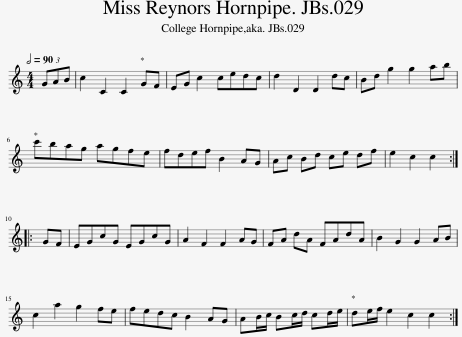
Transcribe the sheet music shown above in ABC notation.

X:1
L:1/8
Q:1/2=90
M:4/4
I:linebreak $
K:C
V:1 treble
V:1
 (3GAB | c2 C2 C2 GF | EG c2 cedc | d2 D2 D2 dc | Bd g2 g2 ab |$ %5
 c'bag agfe | fdef B2 AG | Ac Bd ce df | e2 c2 c2 ::$ GF | %10
 EGcG EGcG | A2 F2 F2 AG | FA dA FAdA | B2 G2 G2 AB |$ c2 a2 g2 fe | %15
 fedc B2 AG | AB/c/ Bc/d/ cd/e/ | de/f/ e2 c2 c2 :| %18
